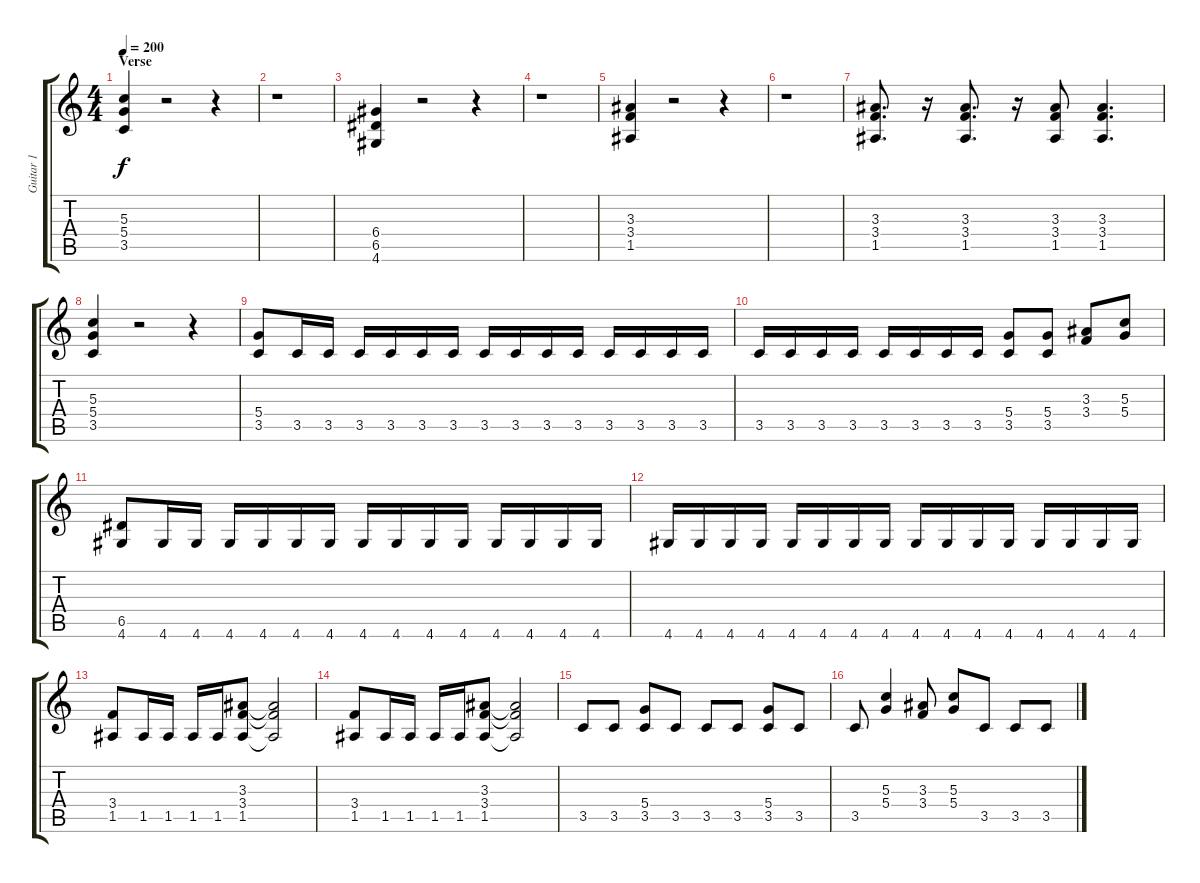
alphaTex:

\track ("Guitar 1 " "Guitar 1 ") {instrument overdrivenguitar}
\staff {score tabs}
\tuning (E4 B3 G3 D3 A2 E2) {hide}
\ts (4 4)
\section ("" "Verse")
\tempo 200
\clef g2
\ks c
(5.3 5.4 3.5).4{dy f} r.2 r.4 |
r.1 |
(6.4 6.5 4.6).4 r.2 r.4 |
r.1 |
(3.3 3.4 1.5).4 r.2 r.4 |
r.1 |
(3.3 3.4 1.5).8{d} r.16 (3.3 3.4 1.5).8{d} r.16 (3.3 3.4 1.5).8 (3.3 3.4 1.5).4{d} |
(5.3 5.4 3.5).4 r.2 r.4 |
\section ("" "")
(5.4 3.5).8 3.5.16 3.5.16 3.5.16 3.5.16 3.5.16 3.5.16 3.5.16 3.5.16 3.5.16 3.5.16 3.5.16 3.5.16 3.5.16 3.5.16 |
3.5.16 3.5.16 3.5.16 3.5.16 3.5.16 3.5.16 3.5.16 3.5.16 (5.4 3.5).8 (5.4 3.5).8 (3.3 3.4).8 (5.3 5.4).8 |
(6.5 4.6).8 4.6.16 4.6.16 4.6.16 4.6.16 4.6.16 4.6.16 4.6.16 4.6.16 4.6.16 4.6.16 4.6.16 4.6.16 4.6.16 4.6.16 |
4.6.16 4.6.16 4.6.16 4.6.16 4.6.16 4.6.16 4.6.16 4.6.16 4.6.16 4.6.16 4.6.16 4.6.16 4.6.16 4.6.16 4.6.16 4.6.16 |
(3.4 1.5).8 1.5.16 1.5.16 1.5.16 1.5.16 (3.3 3.4 1.5).8 (3.3{t} 3.4{t} 1.5{t}).2 |
(3.4 1.5).8 1.5.16 1.5.16 1.5.16 1.5.16 (3.3 3.4 1.5).8 (3.3{t} 3.4{t} 1.5{t}).2 |
3.5.8 3.5.8 (5.4 3.5).8 3.5.8 3.5.8 3.5.8 (5.4 3.5).8 3.5.8 |
3.5.8 (5.3 5.4).4 (3.3 3.4).8 (5.3 5.4).8 3.5.8 3.5.8 3.5.8
